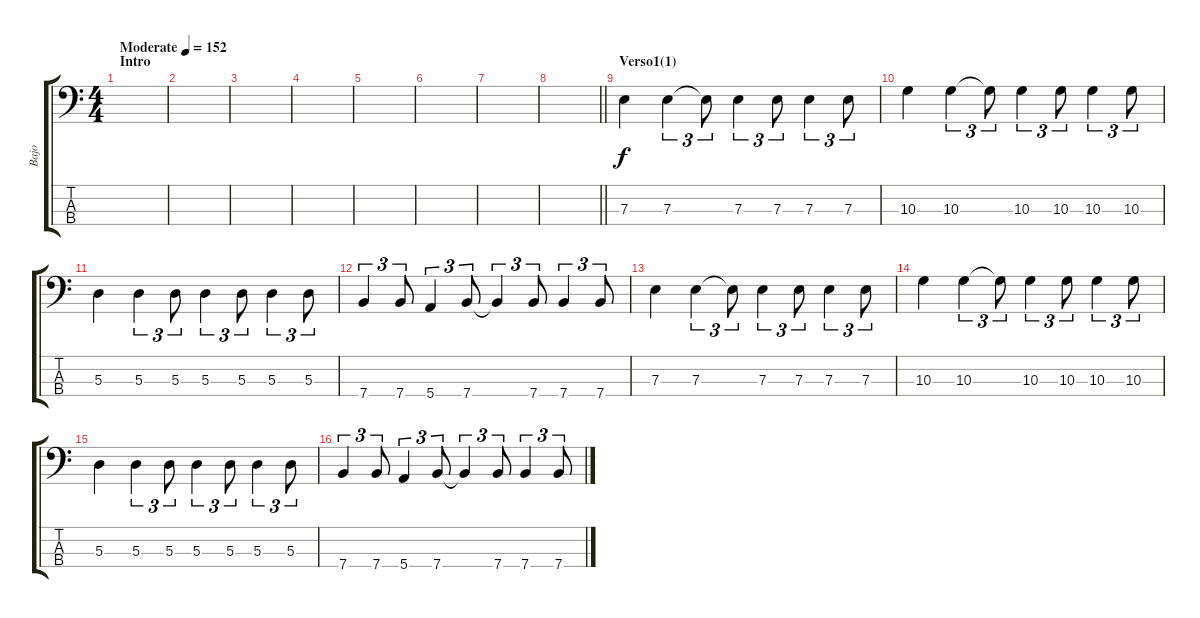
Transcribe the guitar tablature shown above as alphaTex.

\track ("Bajo" "Bajo") {instrument electricbassfinger}
\staff {score tabs}
\tuning (G2 D2 A1 E1) {hide}
\ts (4 4)
\section ("" "Intro")
\tempo (152 "Moderate")
\clef f4
\ks c
|
|
|
|
|
|
|
\barLineRight lightlight
|
\section ("" "Verso1(1)")
7.3.4 7.3.4{tu (3 2)} 7.3{t}.8{tu (3 2)} 7.3.4{tu (3 2)} 7.3.8{tu (3 2)} 7.3.4{tu (3 2)} 7.3.8{tu (3 2)} |
10.3.4 10.3.4{tu (3 2)} 10.3{t}.8{tu (3 2)} 10.3.4{tu (3 2)} 10.3.8{tu (3 2)} 10.3.4{tu (3 2)} 10.3.8{tu (3 2)} |
5.3.4 5.3.4{tu (3 2)} 5.3.8{tu (3 2)} 5.3.4{tu (3 2)} 5.3.8{tu (3 2)} 5.3.4{tu (3 2)} 5.3.8{tu (3 2)} |
7.4.4{tu (3 2)} 7.4.8{tu (3 2)} 5.4.4{tu (3 2)} 7.4.8{tu (3 2)} 7.4{t}.4{tu (3 2)} 7.4.8{tu (3 2)} 7.4.4{tu (3 2)} 7.4.8{tu (3 2)} |
7.3.4 7.3.4{tu (3 2)} 7.3{t}.8{tu (3 2)} 7.3.4{tu (3 2)} 7.3.8{tu (3 2)} 7.3.4{tu (3 2)} 7.3.8{tu (3 2)} |
10.3.4 10.3.4{tu (3 2)} 10.3{t}.8{tu (3 2)} 10.3.4{tu (3 2)} 10.3.8{tu (3 2)} 10.3.4{tu (3 2)} 10.3.8{tu (3 2)} |
5.3.4 5.3.4{tu (3 2)} 5.3.8{tu (3 2)} 5.3.4{tu (3 2)} 5.3.8{tu (3 2)} 5.3.4{tu (3 2)} 5.3.8{tu (3 2)} |
7.4.4{tu (3 2)} 7.4.8{tu (3 2)} 5.4.4{tu (3 2)} 7.4.8{tu (3 2)} 7.4{t}.4{tu (3 2)} 7.4.8{tu (3 2)} 7.4.4{tu (3 2)} 7.4.8{tu (3 2)}
